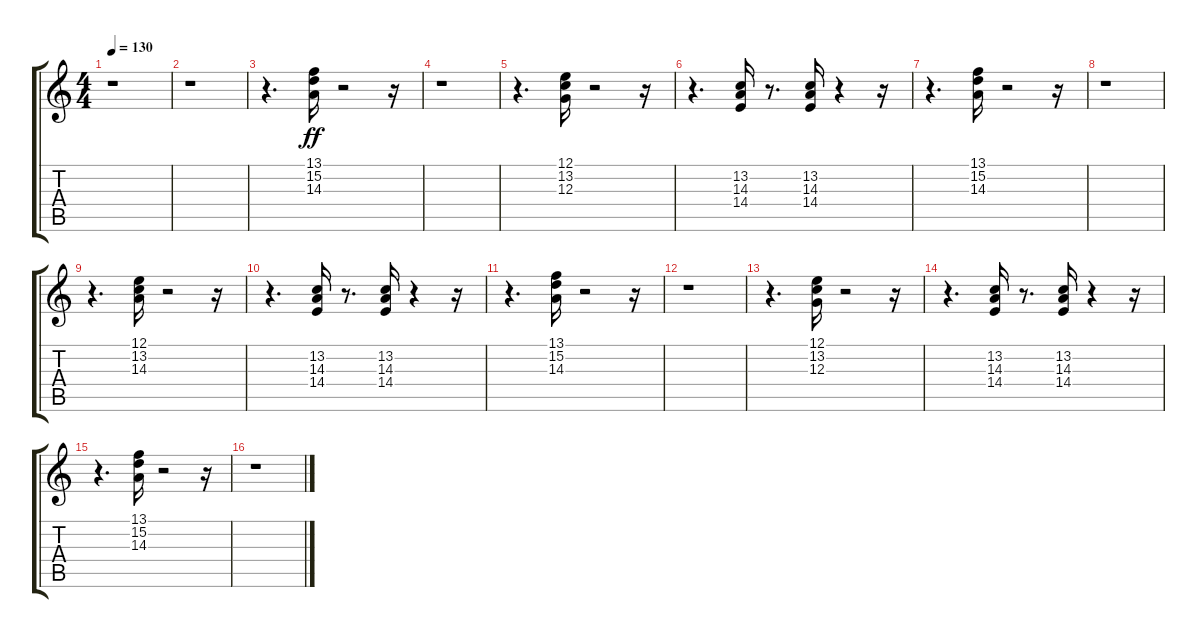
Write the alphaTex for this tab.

\track "" {instrument percussiveorgan}
\staff {score tabs}
\tuning (E4 B3 G3 D3 A2 E2) {hide}
\ts (4 4)
\tempo 130
\clef g2
\ks c
r.1{dy ff} |
r.1 |
r.4{d} (13.1 15.2 14.3).16 r.2 r.16 |
r.1 |
r.4{d} (12.1 13.2 12.3).16 r.2 r.16 |
r.4{d} (13.2 14.3 14.4).16 r.8{d} (13.2 14.3 14.4).16 r.4 r.16 |
r.4{d} (13.1 15.2 14.3).16 r.2 r.16 |
r.1 |
r.4{d} (12.1 13.2 14.3).16 r.2 r.16 |
r.4{d} (13.2 14.3 14.4).16 r.8{d} (13.2 14.3 14.4).16 r.4 r.16 |
r.4{d} (13.1 15.2 14.3).16 r.2 r.16 |
r.1 |
r.4{d} (12.1 13.2 12.3).16 r.2 r.16 |
r.4{d} (13.2 14.3 14.4).16 r.8{d} (13.2 14.3 14.4).16 r.4 r.16 |
r.4{d} (13.1 15.2 14.3).16 r.2 r.16 |
r.1
